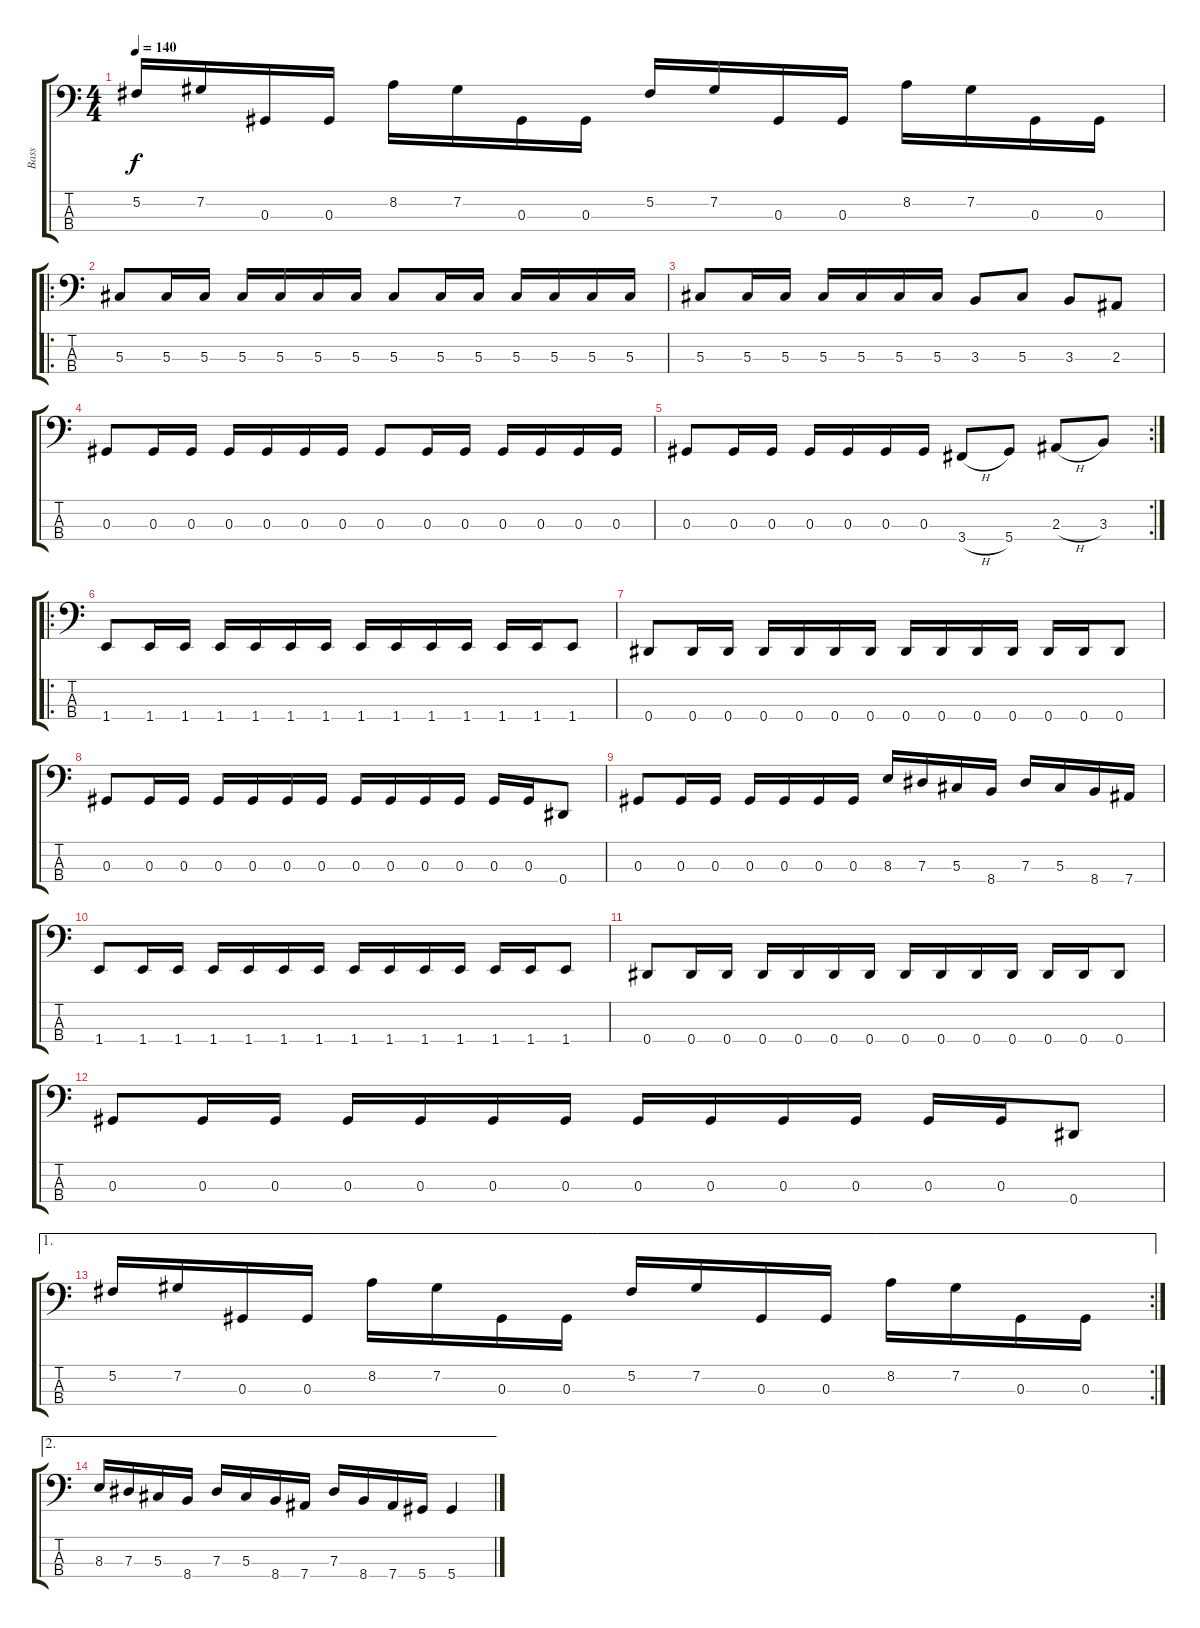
\track ("Bass" "Bass") {instrument electricbasspick}
\staff {score tabs}
\tuning (Gb2 Db2 Ab1 Eb1) {hide}
\ts (4 4)
\tempo 140
\clef f4
\ks c
5.2.16{dy f} 7.2.16 0.3.16 0.3.16 8.2.16 7.2.16 0.3.16 0.3.16 5.2.16 7.2.16 0.3.16 0.3.16 8.2.16 7.2.16 0.3.16 0.3.16 |
\ro
5.3.8 5.3.16 5.3.16 5.3.16 5.3.16 5.3.16 5.3.16 5.3.8 5.3.16 5.3.16 5.3.16 5.3.16 5.3.16 5.3.16 |
5.3.8 5.3.16 5.3.16 5.3.16 5.3.16 5.3.16 5.3.16 3.3.8 5.3.8 3.3.8 2.3.8 |
0.3.8 0.3.16 0.3.16 0.3.16 0.3.16 0.3.16 0.3.16 0.3.8 0.3.16 0.3.16 0.3.16 0.3.16 0.3.16 0.3.16 |
\rc 2
0.3.8 0.3.16 0.3.16 0.3.16 0.3.16 0.3.16 0.3.16 3.4{h}.8 5.4.8 2.3{h}.8 3.3.8 |
\ro
1.4.8 1.4.16 1.4.16 1.4.16 1.4.16 1.4.16 1.4.16 1.4.16 1.4.16 1.4.16 1.4.16 1.4.16 1.4.16 1.4.8 |
0.4.8 0.4.16 0.4.16 0.4.16 0.4.16 0.4.16 0.4.16 0.4.16 0.4.16 0.4.16 0.4.16 0.4.16 0.4.16 0.4.8 |
0.3.8 0.3.16 0.3.16 0.3.16 0.3.16 0.3.16 0.3.16 0.3.16 0.3.16 0.3.16 0.3.16 0.3.16 0.3.16 0.4.8 |
0.3.8 0.3.16 0.3.16 0.3.16 0.3.16 0.3.16 0.3.16 8.3.16 7.3.16 5.3.16 8.4.16 7.3.16 5.3.16 8.4.16 7.4.16 |
1.4.8 1.4.16 1.4.16 1.4.16 1.4.16 1.4.16 1.4.16 1.4.16 1.4.16 1.4.16 1.4.16 1.4.16 1.4.16 1.4.8 |
0.4.8 0.4.16 0.4.16 0.4.16 0.4.16 0.4.16 0.4.16 0.4.16 0.4.16 0.4.16 0.4.16 0.4.16 0.4.16 0.4.8 |
0.3.8 0.3.16 0.3.16 0.3.16 0.3.16 0.3.16 0.3.16 0.3.16 0.3.16 0.3.16 0.3.16 0.3.16 0.3.16 0.4.8 |
\ae 1
\rc 2
5.2.16 7.2.16 0.3.16 0.3.16 8.2.16 7.2.16 0.3.16 0.3.16 5.2.16 7.2.16 0.3.16 0.3.16 8.2.16 7.2.16 0.3.16 0.3.16 |
\ae 2
8.3.16 7.3.16 5.3.16 8.4.16 7.3.16 5.3.16 8.4.16 7.4.16 7.3.16 8.4.16 7.4.16 5.4.16 5.4.4
